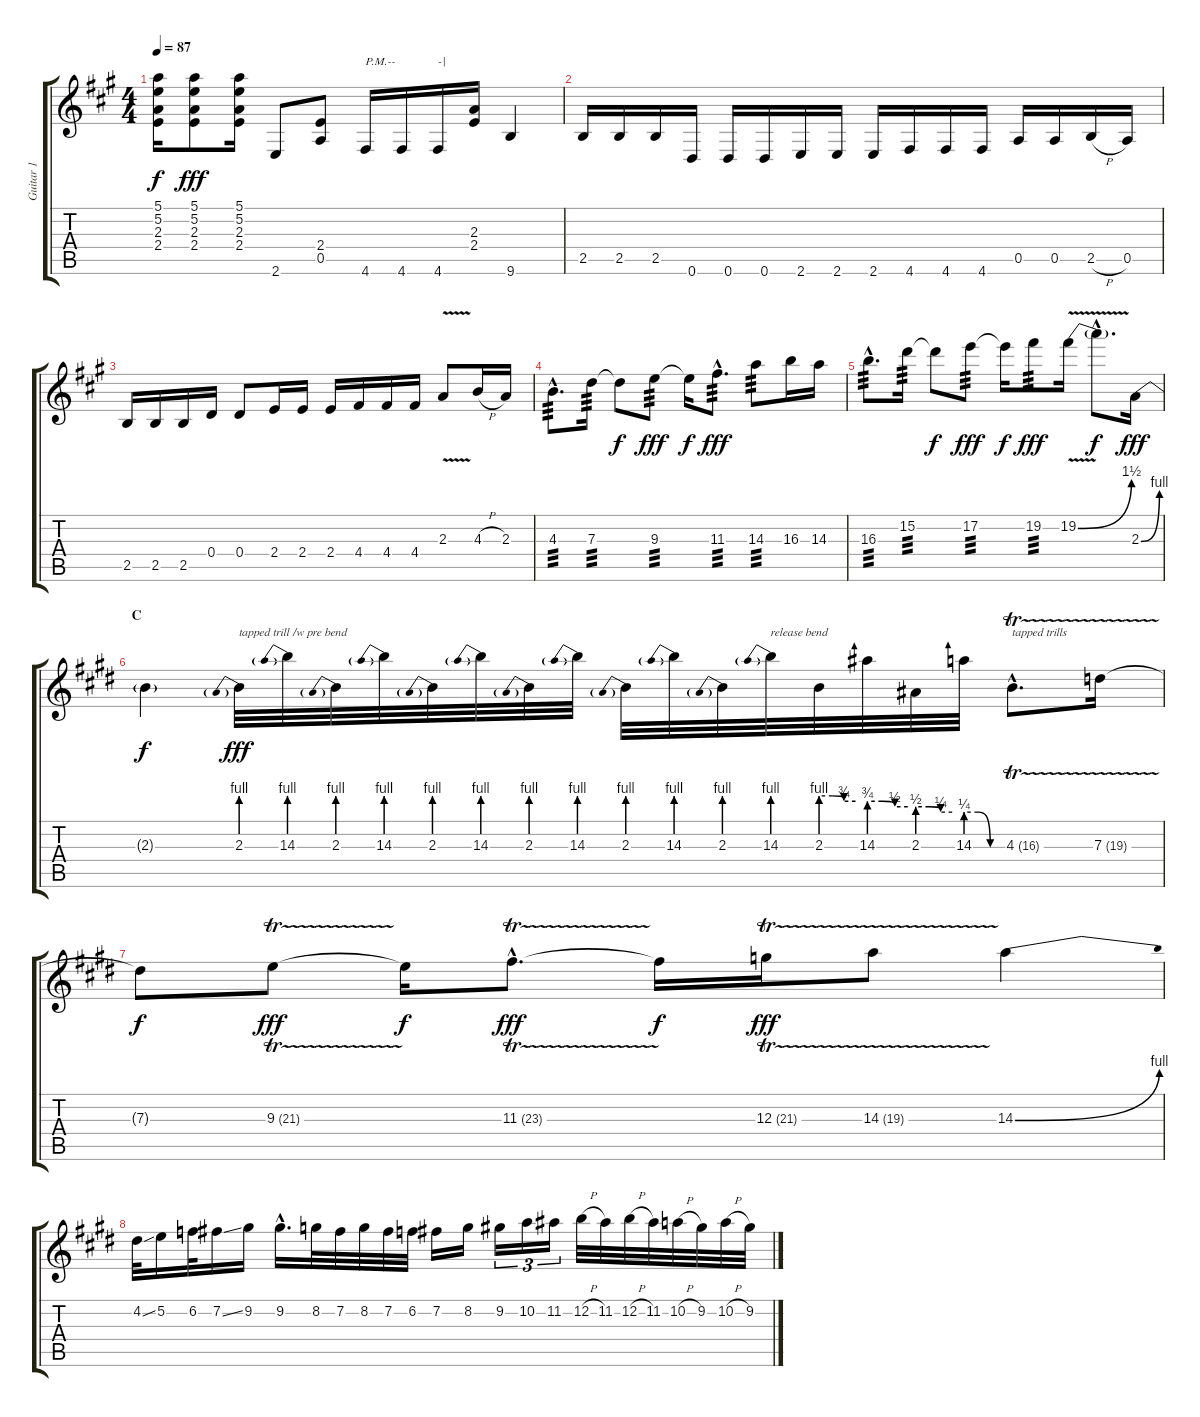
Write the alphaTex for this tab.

\track ("Guitar 1" "Guitar 1") {instrument distortionguitar}
\staff {score tabs}
\tuning (E4 B3 G3 D3 A2 D2) {hide}
\ts (4 4)
\tempo 87
\clef g2
\ks a
(5.1{t} 5.2{t} 2.3{t} 2.4{t}).16{dy f} (5.1 5.2 2.3 2.4).8{dy fff} (5.1 5.2 2.3 2.4).16 2.6.8 (2.4 0.5).8 4.6.16{txt "P.M.--"} 4.6.16 4.6.16{txt "-|"} (2.3 2.4).16 9.6.4 |
2.5.16 2.5.16 2.5.16 0.6.16 0.6.16 0.6.16 2.6.16 2.6.16 2.6.16 4.6.16 4.6.16 4.6.16 0.5.16 0.5.16 2.5{h}.16 0.5.16 |
2.5.16 2.5.16 2.5.16 0.4.16 0.4.8 2.4.16 2.4.16 2.4.16 4.4.16 4.4.16 4.4.16 2.3{v}.8 4.3{h}.16 2.3.16 |
4.3{hac}.8{d tp 3} 7.3.16{tp 3} 7.3{t}.8{dy f} 9.3.8{tp 3 dy fff} 9.3{t}.16{dy f} 11.3{hac}.8{d tp 3 dy fff} 14.3.8{tp 3} 16.3.16 14.3.16 |
16.3{hac}.8{d tp 3} 15.2.16{tp 3} 15.2{t}.8{dy f} 17.2.8{tp 3 dy fff} 17.2{t}.16{dy f} 19.2.8{tp 3 dy fff} 19.2{be (bend 0 0 60 6) v}.16 19.2{hac t}.8{d dy f} 2.3{be (bend 0 0 60 4)}.16{dy fff volume 16} |
\section ("" "C")
\ks e
2.3{t}.4{dy f} 2.3{be (prebend 0 4 60 4)}.32{txt "tapped trill /w pre bend" dy fff} 14.3{be (prebend 0 4 60 4)}.32 2.3{be (prebend 0 4 60 4)}.32 14.3{be (prebend 0 4 60 4)}.32 2.3{be (prebend 0 4 60 4)}.32 14.3{be (prebend 0 4 60 4)}.32 2.3{be (prebend 0 4 60 4)}.32 14.3{be (prebend 0 4 60 4)}.32 2.3{be (prebend 0 4 60 4)}.32 14.3{be (prebend 0 4 60 4)}.32 2.3{be (prebend 0 4 60 4)}.32 14.3{be (prebend 0 4 60 4)}.32{txt "release bend"} 2.3{be (custom 0 4 20 4 40 3 60 3)}.32 14.3{be (custom 0 3 20 3 40 2 60 2)}.32 2.3{be (custom 0 2 20 2 40 1 60 1)}.32 14.3{be (custom 0 1 20 1 40 0 60 0)}.32 4.3{tr (16 32) hac}.8{d txt "tapped trills"} 7.3{tr (19 32)}.16 |
7.3{t}.8{dy f} 9.3{tr (21 32)}.8{dy fff} 9.3{t}.16{dy f} 11.3{tr (23 32) hac}.8{d dy fff} 11.3{t}.16{dy f} 12.3{tr (21 32)}.16{dy fff} 14.3{tr (19 32)}.8 14.3{be (bend 0 0 60 4)}.4 |
4.2{ss}.32 5.2.16 6.2.32 7.2{ss}.16 9.2.16 9.2{hac}.16{d} 8.2.32 7.2.32 8.2.32 7.2.32 6.2.32 7.2.16 8.2.16 9.2.16{tu (3 2)} 10.2.16{tu (3 2)} 11.2.16{tu (3 2)} 12.2{h}.32 11.2.32 12.2{h}.32 11.2.32 10.2{h}.32 9.2.32 10.2{h}.32 9.2.32
